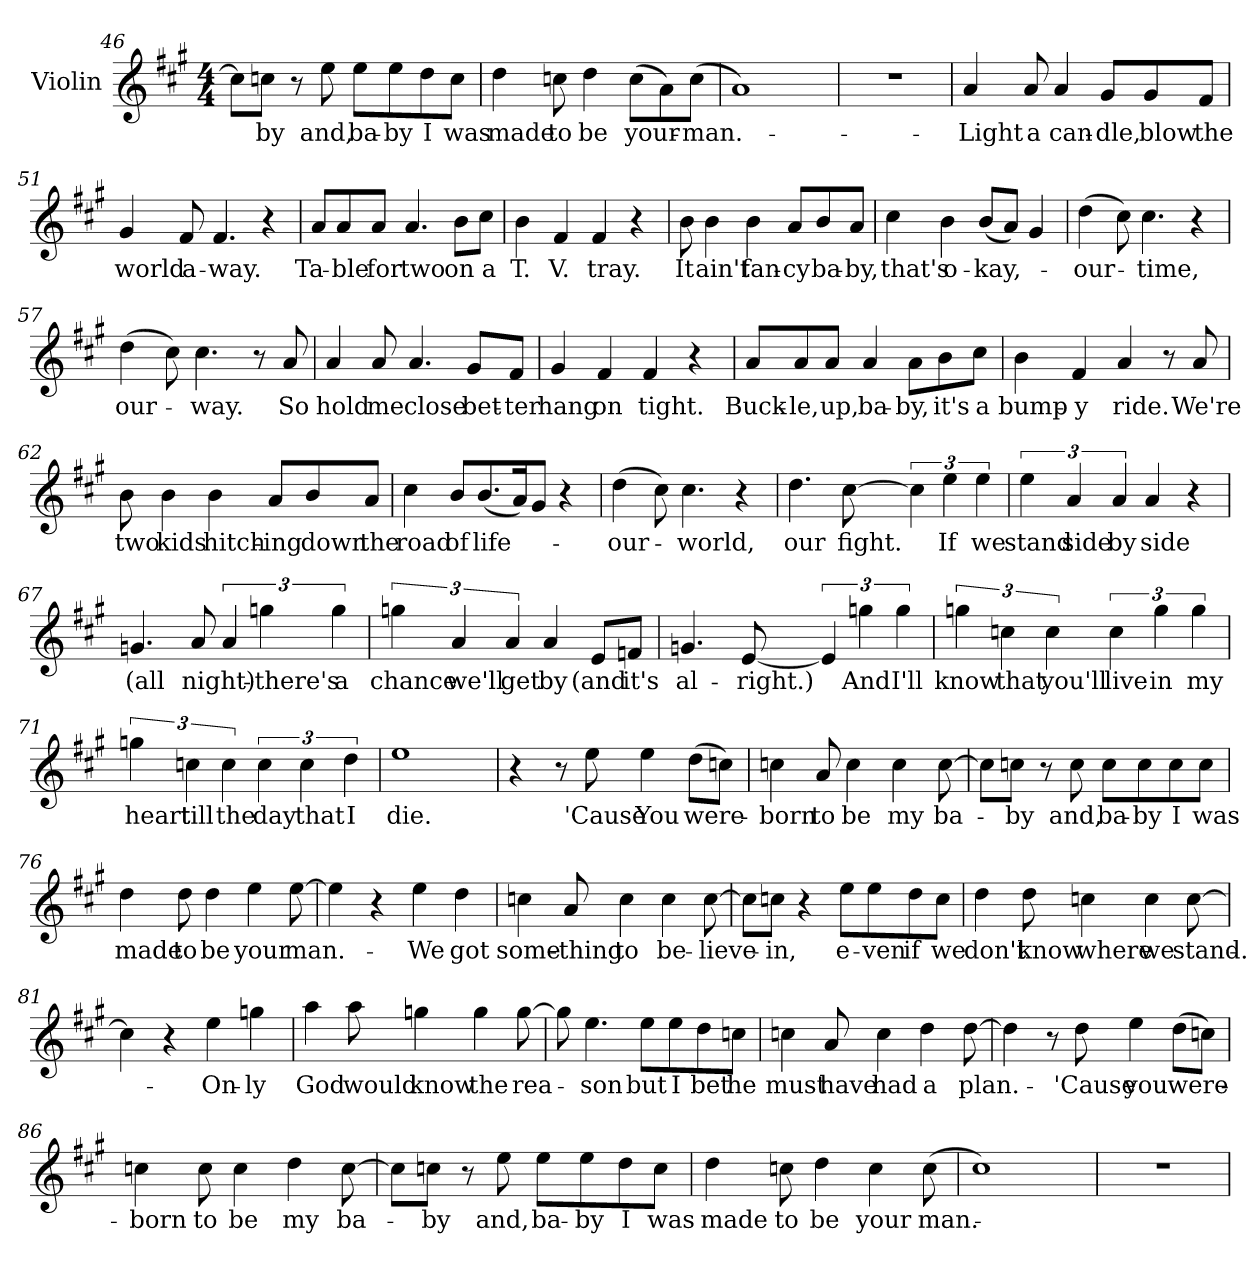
**kern	**text
*part1	*part1
*staff1	*staff1
*I"Violin	*
*I'Vln	*
*clefG2	*
*k[f#c#g#]	*
*A:	*
*M4/4	*
=46	=46
8cc\L]	.
8cc\J	-by
8r	.
8ee\	and,
8ee\L	ba-
8ee\	-by
8dd\	I
8cc\J	was
!!LO:PB:g=z
=47	=47
4dd\	made
8ccn\	to
4dd\	be
(8cc\L	your-
8a\)	.
(8cc\J	-man.-
=48	=48
1a)	.
=49	=49
1r	.
=50	=50
4a/	Light
8a/	a
4a/	can-
8g#/L	-dle,
8g#/	blow
8f#/J	the
=51	=51
4g#/	world
8f#/	a-
4.f#/	-way.
4r	.
!!LO:LB:g=z
=52	=52
8a/L	Ta-
8a/	-ble
8a/J	for
4.a/	two
8b\L	on
8cc#\J	a
=53	=53
4b\	T.
4f#/	V.
4f#/	tray.
4r	.
=54	=54
8b\	It
4b\	ain't
4b\	fan-
8a/L	-cy
8b/	ba-
8a/J	-by,
=55	=55
4cc#\	that's
4b\	o-
(8b/L	-kay,-
8a/J)	.
4g#/	.
=56	=56
(4dd\	-our-
8cc#\)	.
4.cc#\	-time,
4r	.
!!LO:LB:g=z
=57	=57
(4dd\	our-
8cc#\)	.
4.cc#\	-way.
8r	.
8a/	So
=58	=58
4a/	hold
8a/	me
4.a/	close
8g#/L	bet-
8f#/J	-ter
=59	=59
4g#/	hang
4f#/	on
4f#/	tight.
4r	.
=60	=60
8a/L	Buck-
8a/	-le,
8a/J	up,
4a/	ba-
8a\L	-by,
8b\	it's
8cc#\J	a
!!LO:LB:g=z
=61	=61
4b\	bump-
4f#/	-y
4a/	ride.
8r	.
8a/	We're
=62	=62
8b\	two
4b\	kids
4b\	hitch-
8a/L	-ing
8b/	down
8a/J	the
=63	=63
4cc#\	road
8b/L	of
(8.b/	life-
16a/K)	.
8g#/J	.
4r	.
=64	=64
(4dd\	-our-
8cc#\)	.
4.cc#\	-world,
4r	.
!!LO:LB:g=z
=65	=65
4.dd\	our
[8cc#\	fight.
6cc#\]	.
6ee\	If
6ee\	we
=66	=66
6ee\	stand
6a/	side
6a/	by
4a/	side
4r	.
=67	=67
4.gn/	(all
8a/	night)-
6a/	.
6ggn\	-there's
6gg\	a
=68	=68
6ggn\	chance
6a/	we'll
6a/	get
4a/	by
8e/L	(and
8fn/J	it's
!!LO:LB:g=z
=69	=69
4.gn/	al-
[8e/	-right.)
6e/]	.
6ggn\	And
6gg\	I'll
=70	=70
6ggn\	know
6ccn\	that
6cc\	you'll
6cc\	live
6gg\	in
6gg\	my
=71	=71
6ggn\	heart
6ccn\	till
6cc\	the
6cc\	day
6cc\	that
6dd\	I
=72	=72
1ee	die.
!!LO:LB:g=z
=73	=73
4r	.
8r	.
8ee\	'Cause
4ee\	You
(8dd\L	were-
8ccn\J)	.
=74	=74
4ccn\	-born
8a/	to
4cc\	be
4cc\	my
[8cc\	ba-
=75	=75
8cc\L]	.
8cc\J	-by
8r	.
8cc\	and,
8cc\L	ba-
8cc\	-by
8cc\	I
8cc\J	was
=76	=76
4dd\	made
8dd\	to
4dd\	be
4ee\	your
[8ee\	man.-
!!LO:LB:g=z
=77	=77
4ee\]	.
4r	.
4ee\	-We
4dd\	got
=78	=78
4ccn\	some-
8a/	-thing
4cc\	to
4cc\	be-
[8cc\	-lieve-
=79	=79
8cc\L]	.
8cc\J	-in,
4r	.
8ee\L	e-
8ee\	-ven
8dd\	if
8cc\J	we
=80	=80
4dd\	don't
8dd\	know
4ccn\	where
4cc\	we
[8cc\	stand.-
!!LO:LB:g=z
=81	=81
4cc\]	.
4r	.
4ee\	-On-
4ggn\	-ly
=82	=82
4aa\	God
8aa\	would
4ggn\	know
4gg\	the
[8gg\	rea-
=83	=83
8gg\]	.
4.ee\	-son
8ee\L	but
8ee\	I
8dd\	bet
8ccn\J	he
=84	=84
4ccn\	must
8a/	have
4cc\	had
4dd\	a
[8dd\	plan.-
!!LO:LB:g=z
=85	=85
4dd\]	.
8r	.
8dd\	-'Cause
4ee\	you
(8dd\L	were-
8ccn\J)	.
=86	=86
4ccn\	-born
8cc\	to
4cc\	be
4dd\	my
[8cc\	ba-
=87	=87
8cc\L]	.
8cc\J	-by
8r	.
8ee\	and,
8ee\L	ba-
8ee\	-by
8dd\	I
8cc\J	was
=88	=88
4dd\	made
8ccn\	to
4dd\	be
4cc\	your
(8cc\	-man.-
=89	=89
1cc#)	.
!!LO:LB:g=z
=90	=90
1r	.
=	=
*-	*-
